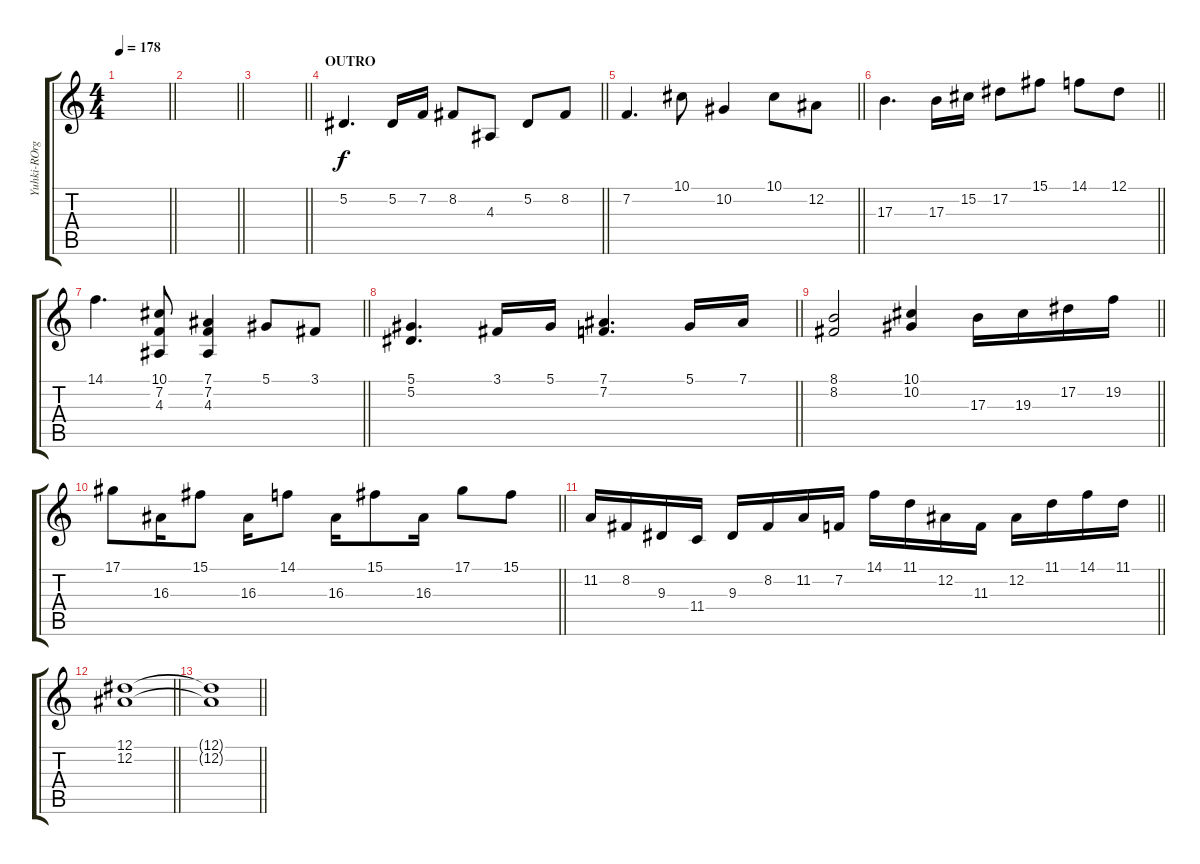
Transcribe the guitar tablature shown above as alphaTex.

\track ("Yuhki-ROrgan" "Yuhki-ROrg") {instrument rockorgan}
\staff {score tabs}
\tuning (Eb4 Bb3 Gb3 Db3 Ab2 Eb2) {hide}
\ts (4 4)
\tempo 178
\clef g2
\barLineRight lightlight
\ks c
|
\barLineRight lightlight
|
\barLineRight lightlight
|
\section ("" "OUTRO")
\barLineRight lightlight
5.2.4{d} 5.2.16 7.2.16 8.2.8 4.3.8 5.2.8 8.2.8 |
\barLineRight lightlight
7.2.4{d} 10.1.8 10.2.4 10.1.8 12.2.8 |
\barLineRight lightlight
17.3.4{d} 17.3.16 15.2.16 17.2.8 15.1.8 14.1.8 12.1.8 |
\barLineRight lightlight
14.1.4{d} (10.1 7.2 4.3).8 (7.1 7.2 4.3).4 5.1.8 3.1.8 |
\barLineRight lightlight
(5.1 5.2).4{d} 3.1.16 5.1.16 (7.1 7.2).4{d} 5.1.16 7.1.16 |
\barLineRight lightlight
(8.1 8.2).2 (10.1 10.2).4 17.3.16 19.3.16 17.2.16 19.2.16 |
\barLineRight lightlight
17.1.8 16.3.16 15.1.8 16.3.16 14.1.8 16.3.16 15.1.8 16.3.16 17.1.8 15.1.8 |
\barLineRight lightlight
11.2.16 8.2.16 9.3.16 11.4.16 9.3.16 8.2.16 11.2.16 7.2.16 14.1.16 11.1.16 12.2.16 11.3.16 12.2.16 11.1.16 14.1.16 11.1.16 |
\barLineRight lightlight
(12.1 12.2).1 |
\barLineRight lightlight
(12.1{t} 12.2{t}).1
